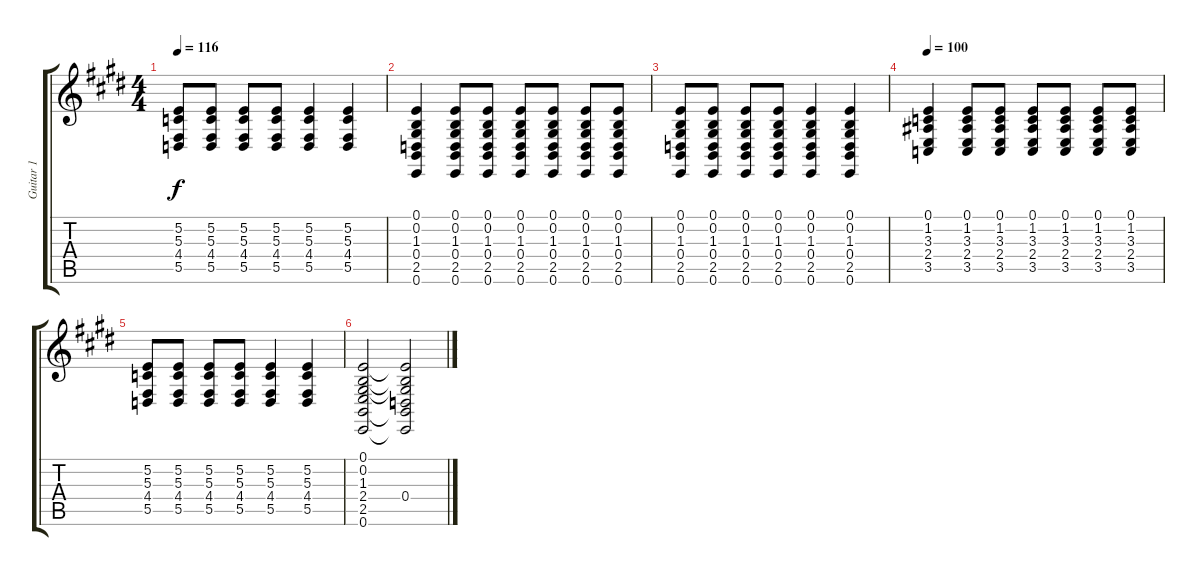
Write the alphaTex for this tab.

\track ("Guitar 1" "Guitar 1") {instrument lead1square}
\staff {score tabs}
\tuning (E4 B3 G3 D3 A2 E2) {hide}
\ts (4 4)
\tempo 116
\clef g2
\ks e
(5.2 5.3 4.4 5.5).8{dy f} (5.2 5.3 4.4 5.5).8 (5.2 5.3 4.4 5.5).8 (5.2 5.3 4.4 5.5).8 (5.2 5.3 4.4 5.5).4 (5.2 5.3 4.4 5.5).4 |
(0.1 0.2 1.3 0.4 2.5 0.6).4 (0.1 0.2 1.3 0.4 2.5 0.6).8 (0.1 0.2 1.3 0.4 2.5 0.6).8 (0.1 0.2 1.3 0.4 2.5 0.6).8 (0.1 0.2 1.3 0.4 2.5 0.6).8 (0.1 0.2 1.3 0.4 2.5 0.6).8 (0.1 0.2 1.3 0.4 2.5 0.6).8 |
(0.1 0.2 1.3 0.4 2.5 0.6).8 (0.1 0.2 1.3 0.4 2.5 0.6).8 (0.1 0.2 1.3 0.4 2.5 0.6).8 (0.1 0.2 1.3 0.4 2.5 0.6).8 (0.1 0.2 1.3 0.4 2.5 0.6).4 (0.1 0.2 1.3 0.4 2.5 0.6).4 |
\tempo 100
(0.1 1.2 3.3 2.4 3.5).4 (0.1 1.2 3.3 2.4 3.5).8 (0.1 1.2 3.3 2.4 3.5).8 (0.1 1.2 3.3 2.4 3.5).8 (0.1 1.2 3.3 2.4 3.5).8 (0.1 1.2 3.3 2.4 3.5).8 (0.1 1.2 3.3 2.4 3.5).8 |
(5.2 5.3 4.4 5.5).8 (5.2 5.3 4.4 5.5).8 (5.2 5.3 4.4 5.5).8 (5.2 5.3 4.4 5.5).8 (5.2 5.3 4.4 5.5).4 (5.2 5.3 4.4 5.5).4 |
(0.1 0.2 1.3 2.4 2.5 0.6).2 (0.1{t} 0.2{t} 1.3{t} 0.4 2.5{t} 0.6{t}).2
